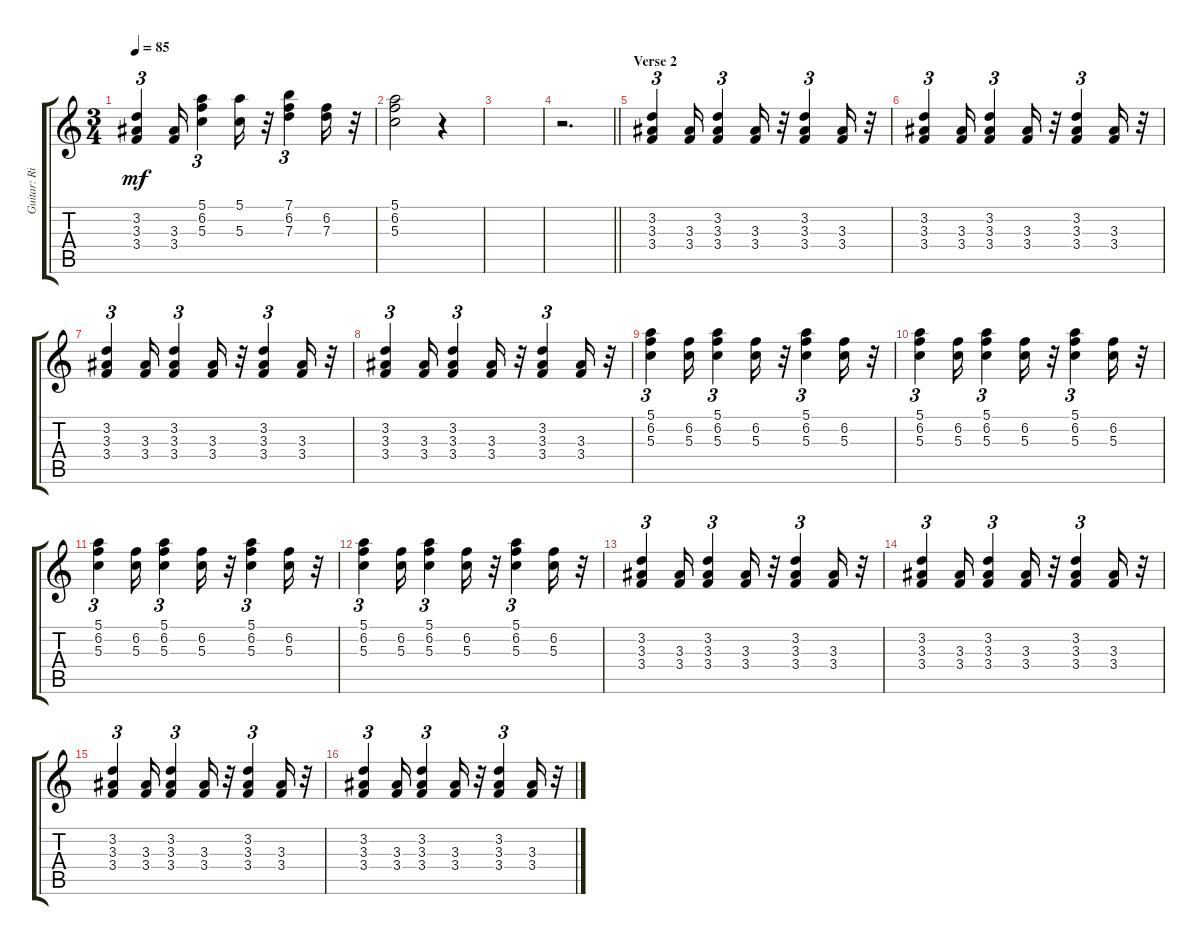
\track ("Guitar: Richard Bennett" "Guitar: Ri") {instrument acousticguitarnylon}
\staff {score tabs}
\tuning (E4 B3 G3 D3 A2 E2) {hide}
\ts (3 4)
\tempo 85
\clef g2
\ks c
(3.2 3.3 3.4).4{tu (3 2) dy mf} (3.3 3.4).16 (5.1 6.2 5.3).4{tu (3 2)} (5.1 5.3).16 r.32 (7.1 6.2 7.3).4{tu (3 2)} (6.2 7.3).16 r.32 |
(5.1 6.2 5.3).2 r.4 |
|
\barLineRight lightlight
r.2{d} |
\section ("" "Verse 2")
(3.2 3.3 3.4).4{tu (3 2)} (3.3 3.4).16 (3.2 3.3 3.4).4{tu (3 2)} (3.3 3.4).16 r.32 (3.2 3.3 3.4).4{tu (3 2)} (3.3 3.4).16 r.32 |
(3.2 3.3 3.4).4{tu (3 2)} (3.3 3.4).16 (3.2 3.3 3.4).4{tu (3 2)} (3.3 3.4).16 r.32 (3.2 3.3 3.4).4{tu (3 2)} (3.3 3.4).16 r.32 |
(3.2 3.3 3.4).4{tu (3 2)} (3.3 3.4).16 (3.2 3.3 3.4).4{tu (3 2)} (3.3 3.4).16 r.32 (3.2 3.3 3.4).4{tu (3 2)} (3.3 3.4).16 r.32 |
(3.2 3.3 3.4).4{tu (3 2)} (3.3 3.4).16 (3.2 3.3 3.4).4{tu (3 2)} (3.3 3.4).16 r.32 (3.2 3.3 3.4).4{tu (3 2)} (3.3 3.4).16 r.32 |
(5.1 6.2 5.3).4{tu (3 2)} (6.2 5.3).16 (5.1 6.2 5.3).4{tu (3 2)} (6.2 5.3).16 r.32 (5.1 6.2 5.3).4{tu (3 2)} (6.2 5.3).16 r.32 |
(5.1 6.2 5.3).4{tu (3 2)} (6.2 5.3).16 (5.1 6.2 5.3).4{tu (3 2)} (6.2 5.3).16 r.32 (5.1 6.2 5.3).4{tu (3 2)} (6.2 5.3).16 r.32 |
(5.1 6.2 5.3).4{tu (3 2)} (6.2 5.3).16 (5.1 6.2 5.3).4{tu (3 2)} (6.2 5.3).16 r.32 (5.1 6.2 5.3).4{tu (3 2)} (6.2 5.3).16 r.32 |
(5.1 6.2 5.3).4{tu (3 2)} (6.2 5.3).16 (5.1 6.2 5.3).4{tu (3 2)} (6.2 5.3).16 r.32 (5.1 6.2 5.3).4{tu (3 2)} (6.2 5.3).16 r.32 |
(3.2 3.3 3.4).4{tu (3 2)} (3.3 3.4).16 (3.2 3.3 3.4).4{tu (3 2)} (3.3 3.4).16 r.32 (3.2 3.3 3.4).4{tu (3 2)} (3.3 3.4).16 r.32 |
(3.2 3.3 3.4).4{tu (3 2)} (3.3 3.4).16 (3.2 3.3 3.4).4{tu (3 2)} (3.3 3.4).16 r.32 (3.2 3.3 3.4).4{tu (3 2)} (3.3 3.4).16 r.32 |
(3.2 3.3 3.4).4{tu (3 2)} (3.3 3.4).16 (3.2 3.3 3.4).4{tu (3 2)} (3.3 3.4).16 r.32 (3.2 3.3 3.4).4{tu (3 2)} (3.3 3.4).16 r.32 |
(3.2 3.3 3.4).4{tu (3 2)} (3.3 3.4).16 (3.2 3.3 3.4).4{tu (3 2)} (3.3 3.4).16 r.32 (3.2 3.3 3.4).4{tu (3 2)} (3.3 3.4).16 r.32
